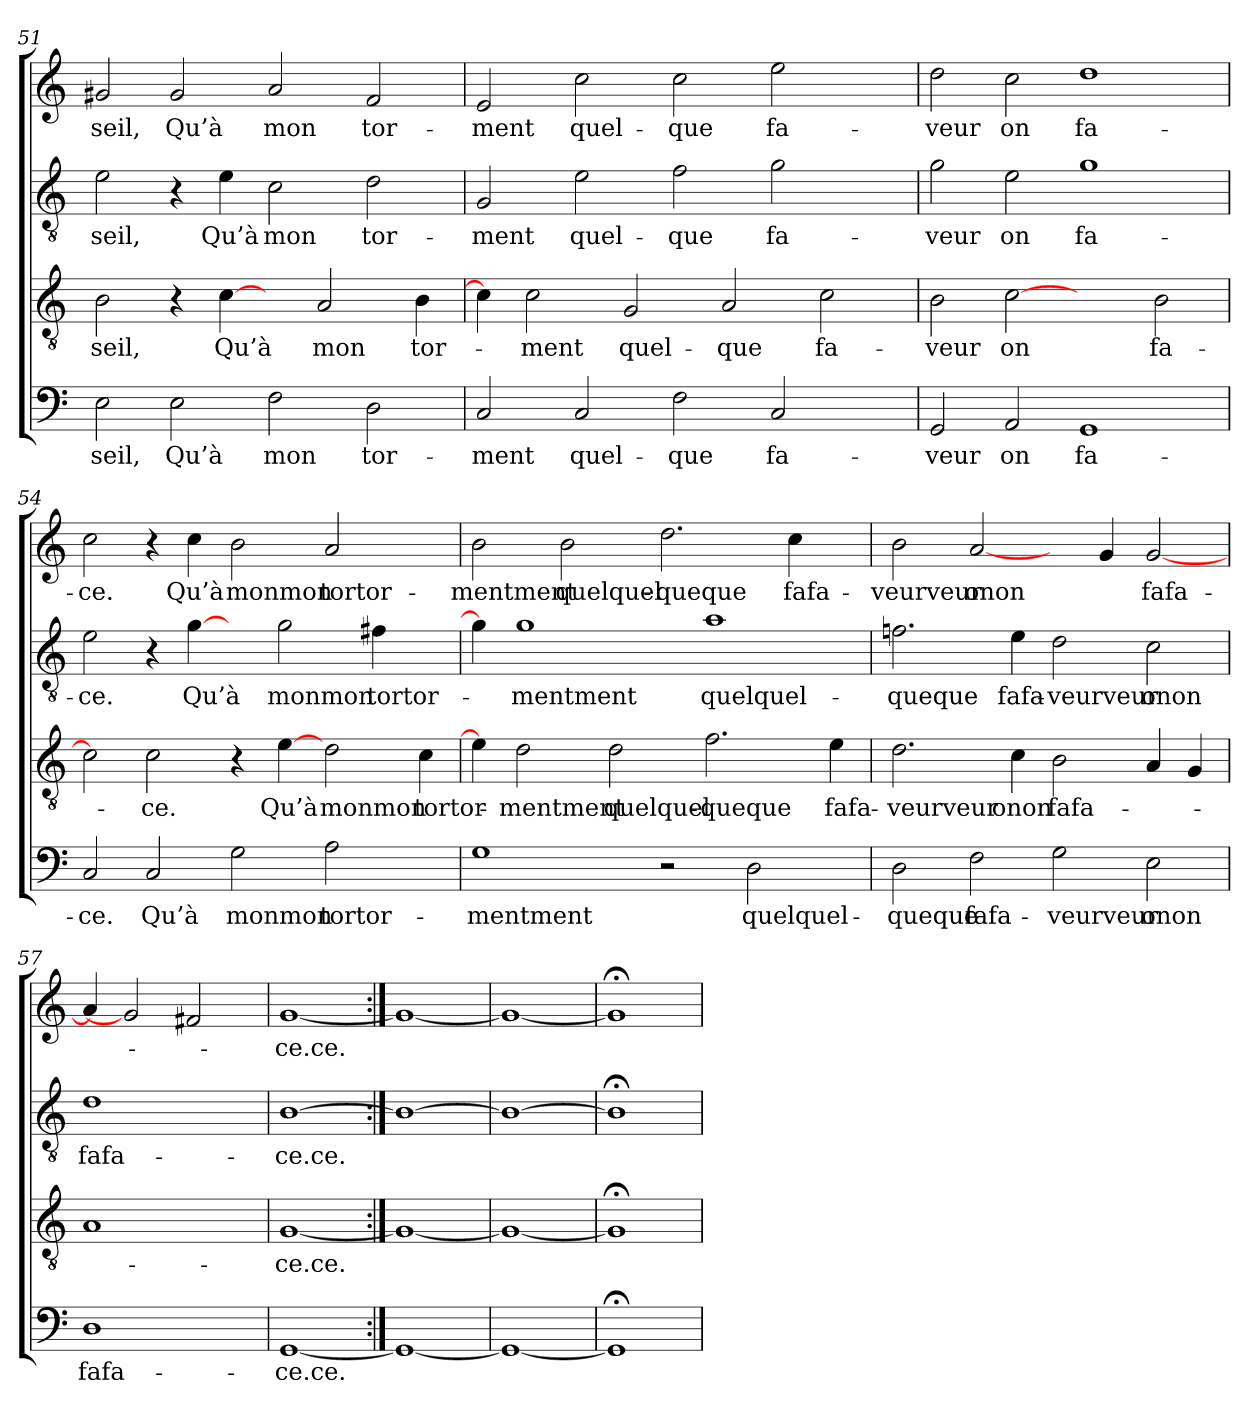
**kern	**text	**kern	**text	**kern	**text	**kern	**text
*part4	*part4	*part3	*part3	*part2	*part2	*part1	*part1
*staff4	*staff4	*staff3	*staff3	*staff2	*staff2	*staff1	*staff1
*clefF4	*	*clefGv2	*	*clefGv2	*	*clefG2	*
*k[]	*	*k[]	*	*k[]	*	*k[]	*
=51	=51	=51	=51	=51	=51	=51	=51
2E	-seil,	2B	-seil,	2e	-seil,	2g#X	-seil,
2E	Qu’à	4r	.	4r	.	2g#	Qu’à
.	.	[4c	Qu’à	4e	Qu’à	.	.
2F	mon	4ryy	.	2c	mon	2a	mon
.	.	2A	mon	.	.	.	.
2D	tor-	.	.	2d	tor-	2f	tor-
.	.	4B	tor-	.	.	.	.
=52	=52	=52	=52	=52	=52	=52	=52
2C	-ment	4c]	.	2G	-ment	2e	-ment
.	.	2c	-ment	.	.	.	.
2C	quel-	.	.	2e	quel-	2cc	quel-
.	.	2G	quel-	.	.	.	.
2F	-que	.	.	2f	-que	2cc	-que
.	.	2A	-que	.	.	.	.
2C	fa-	.	.	2g	fa-	2ee	fa-
.	.	2c	fa-	.	.	.	.
4ryy	.	.	.	4ryy	.	4ryy	.
=53	=53	=53	=53	=53	=53	=53	=53
2GG	-veur	2B	-veur	2g	-veur	2dd	-veur
2AA	on	[2c	on	2e	on	2cc	on
1GG	fa-	2ryy	.	1g	fa-	1dd	fa-
.	.	2B	fa-	.	.	.	.
!!LO:LB:g=z
=54	=54	=54	=54	=54	=54	=54	=54
2C	-ce.	2c]	.	2e	-ce.	2cc	-ce.
2C	Qu’à	2c	-ce.	4r	.	4r	.
.	.	.	.	[4g	Qu’à	4cc	Qu’à
2G	monmon	4r	.	4ryy	.	2b	monmon
.	.	[4e	Qu’à	2g	monmon	.	.
2A	tortor-	2d	monmon	.	.	2a	tortor-
.	.	.	.	4f#X	tortor-	.	.
4ryy	.	4c	tortor-	4ryy	.	4ryy	.
=55	=55	=55	=55	=55	=55	=55	=55
1G	-mentment	4e]	.	4g]	.	2b	-mentment
.	.	2d	-mentment	1g	-mentment	.	.
.	.	.	.	.	.	2b	quelquel-
.	.	2d	quelquel-	.	.	.	.
2r	.	.	.	.	.	2.dd	-queque
.	.	2.f	-queque	1a	quelquel-	.	.
2D	quelquel-	.	.	.	.	.	.
.	.	.	.	.	.	4cc	fafa-
4ryy	.	4e	fafa-	.	.	4ryy	.
=56	=56	=56	=56	=56	=56	=56	=56
2D	-queque	2.d	-veurveur	2.fn	-queque	2b	-veurveur
2F	fafa-	.	.	.	.	[2a	onon
.	.	4c	onon	4e	fafa-	.	.
2G	-veurveur	2B	fafa-	2d	-veurveur	4ryy	.
.	.	.	.	.	.	4g	.
2E	onon	4A	.	2c	onon	[2g	fafa-
.	.	4G	.	.	.	.	.
=57	=57	=57	=57	=57	=57	=57	=57
1D	fafa-	1A	.	1d	fafa-	4a]	.
.	.	.	.	.	.	2g]	.
.	.	.	.	.	.	2f#X	.
4ryy	.	4ryy	.	4ryy	.	.	.
=58	=58	=58	=58	=58	=58	=58	=58
[1GG	-ce.ce.	[1G	-ce.ce.	[1B	-ce.ce.	[1g	-ce.ce.
=59:|!	=59:|!	=59:|!	=59:|!	=59:|!	=59:|!	=59:|!	=59:|!
1GG_	.	1G_	.	1B_	.	1g_	.
=60	=60	=60	=60	=60	=60	=60	=60
1GG_	.	1G_	.	1B_	.	1g_	.
=61	=61	=61	=61	=61	=61	=61	=61
1GG;<]	.	1G;<]	.	1B;<]	.	1g;<]	.
=	=	=	=	=	=	=	=
*-	*-	*-	*-	*-	*-	*-	*-
